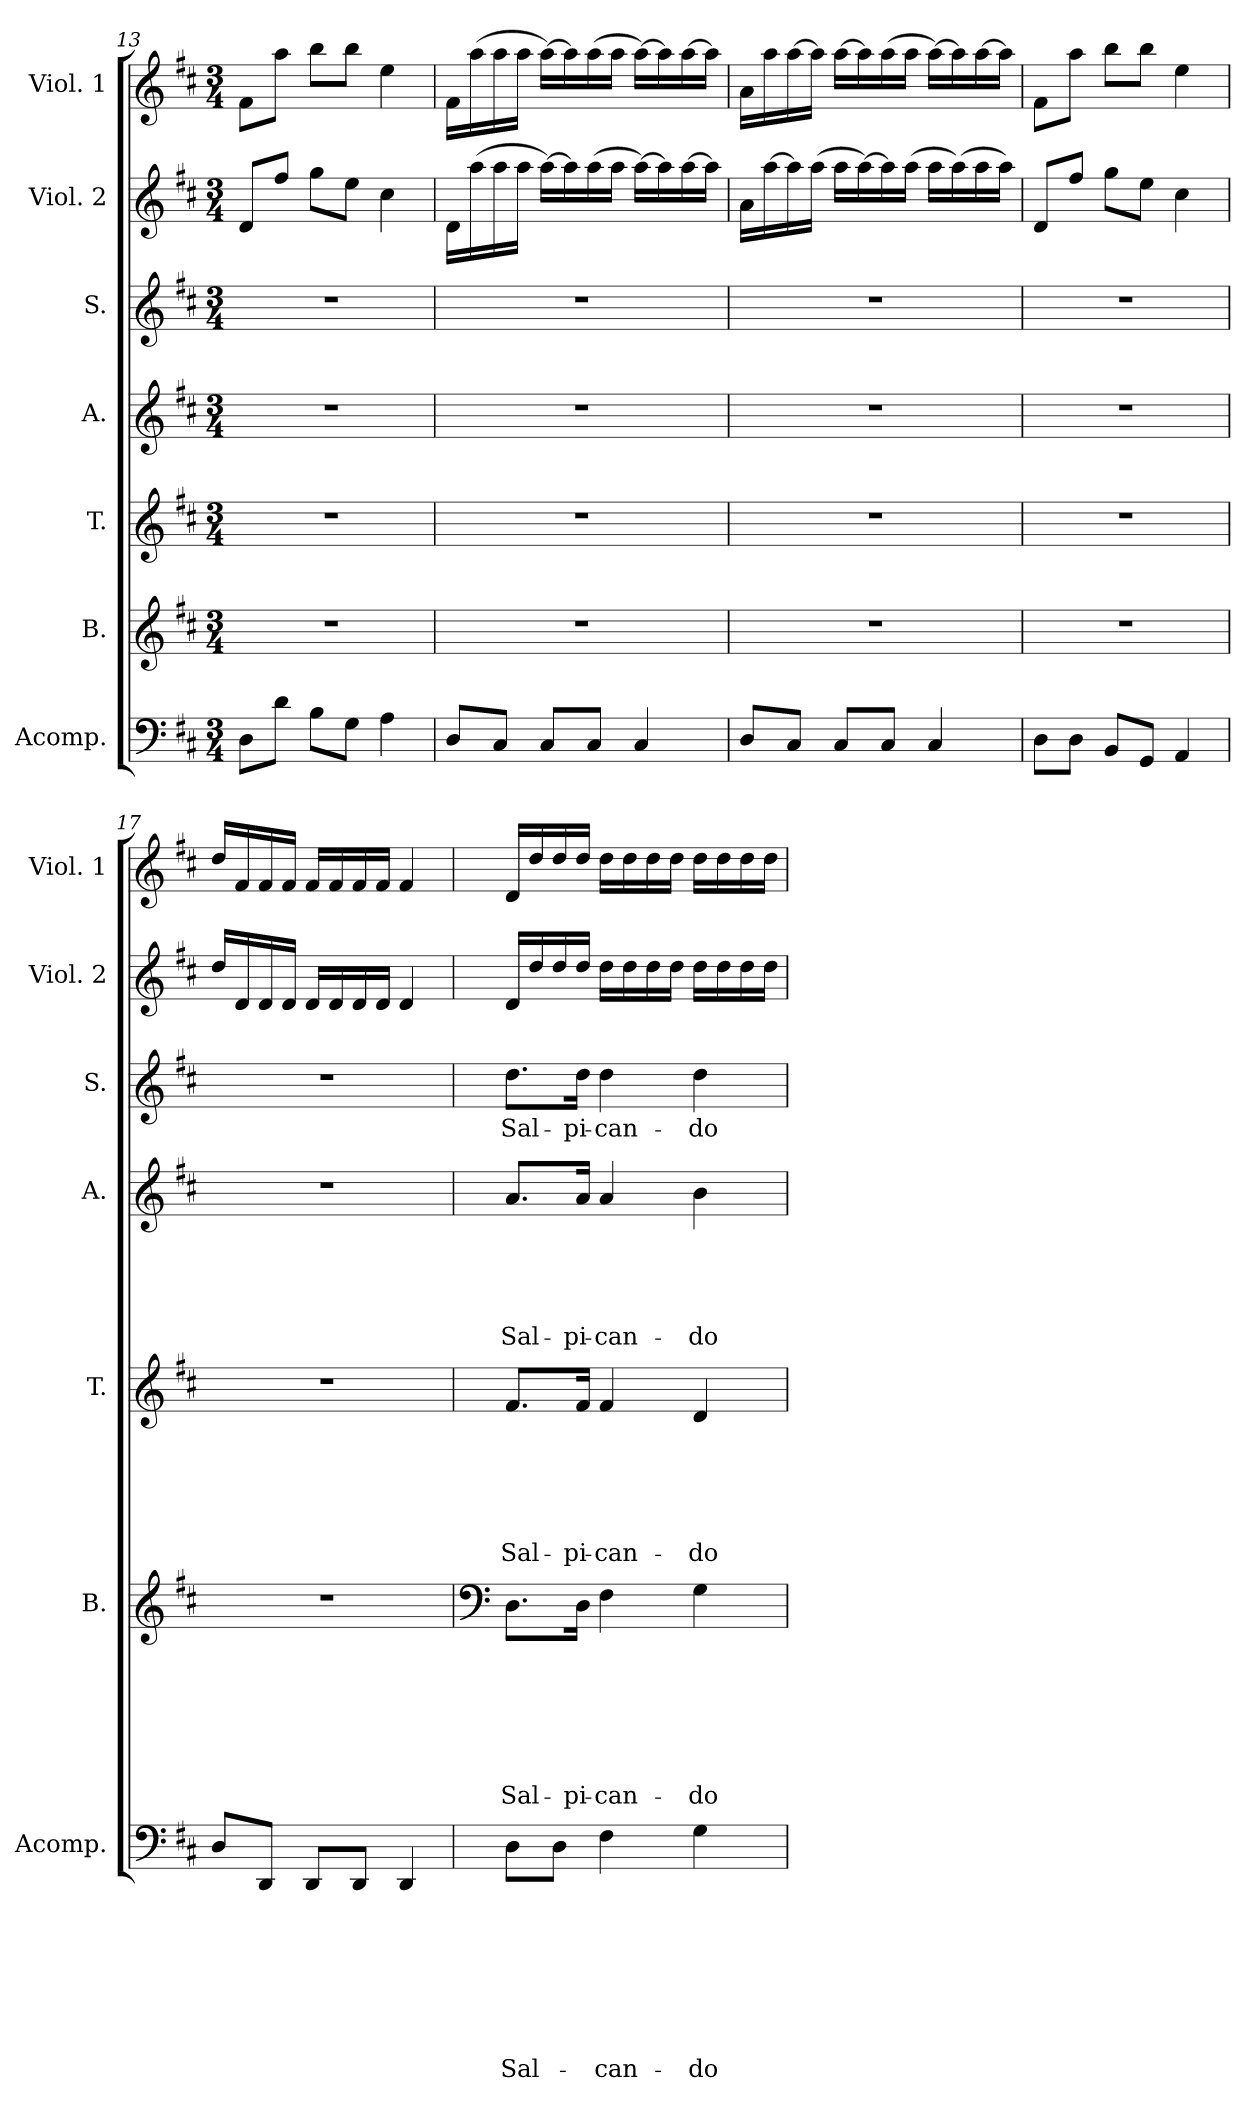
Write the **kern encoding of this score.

**kern	**text	**text	**text	**text	**text	**text	**text	**text	**kern	**text	**text	**text	**text	**text	**text	**text	**kern	**text	**text	**text	**text	**text	**text	**kern	**text	**text	**text	**text	**text	**kern	**text	**kern	**kern
*part7	*part7	*part7	*part7	*part7	*part7	*part7	*part7	*part7	*part6	*part6	*part6	*part6	*part6	*part6	*part6	*part6	*part5	*part5	*part5	*part5	*part5	*part5	*part5	*part4	*part4	*part4	*part4	*part4	*part4	*part3	*part3	*part2	*part1
*staff7	*staff7	*staff7	*staff7	*staff7	*staff7	*staff7	*staff7	*staff7	*staff6	*staff6	*staff6	*staff6	*staff6	*staff6	*staff6	*staff6	*staff5	*staff5	*staff5	*staff5	*staff5	*staff5	*staff5	*staff4	*staff4	*staff4	*staff4	*staff4	*staff4	*staff3	*staff3	*staff2	*staff1
*I"Acomp.	*	*	*	*	*	*	*	*	*I"B.	*	*	*	*	*	*	*	*I"T.	*	*	*	*	*	*	*I"A.	*	*	*	*	*	*I"S.	*	*I"Viol. 2	*I"Viol. 1
*I'Acomp.	*	*	*	*	*	*	*	*	*I'B.	*	*	*	*	*	*	*	*I'T.	*	*	*	*	*	*	*I'A.	*	*	*	*	*	*I'S.	*	*I'Viol. 2	*I'Viol. 1
*clefF4	*	*	*	*	*	*	*	*	*clefG2	*	*	*	*	*	*	*	*clefG2	*	*	*	*	*	*	*clefG2	*	*	*	*	*	*clefG2	*	*clefG2	*clefG2
*k[f#c#]	*	*	*	*	*	*	*	*	*k[f#c#]	*	*	*	*	*	*	*	*k[f#c#]	*	*	*	*	*	*	*k[f#c#]	*	*	*	*	*	*k[f#c#]	*	*k[f#c#]	*k[f#c#]
*D:	*	*	*	*	*	*	*	*	*D:	*	*	*	*	*	*	*	*D:	*	*	*	*	*	*	*D:	*	*	*	*	*	*D:	*	*D:	*D:
*M3/4	*	*	*	*	*	*	*	*	*M3/4	*	*	*	*	*	*	*	*M3/4	*	*	*	*	*	*	*M3/4	*	*	*	*	*	*M3/4	*	*M3/4	*M3/4
=13	=13	=13	=13	=13	=13	=13	=13	=13	=13	=13	=13	=13	=13	=13	=13	=13	=13	=13	=13	=13	=13	=13	=13	=13	=13	=13	=13	=13	=13	=13	=13	=13	=13
8D\L	.	.	.	.	.	.	.	.	2.r	.	.	.	.	.	.	.	2.r	.	.	.	.	.	.	2.r	.	.	.	.	.	2.r	.	8d/L	8f#\L
8d\J	.	.	.	.	.	.	.	.	.	.	.	.	.	.	.	.	.	.	.	.	.	.	.	.	.	.	.	.	.	.	.	8ff#/J	8aa\J
8B\L	.	.	.	.	.	.	.	.	.	.	.	.	.	.	.	.	.	.	.	.	.	.	.	.	.	.	.	.	.	.	.	8gg\L	8bb\L
8G\J	.	.	.	.	.	.	.	.	.	.	.	.	.	.	.	.	.	.	.	.	.	.	.	.	.	.	.	.	.	.	.	8ee\J	8bb\J
4A\	.	.	.	.	.	.	.	.	.	.	.	.	.	.	.	.	.	.	.	.	.	.	.	.	.	.	.	.	.	.	.	4cc#\	4ee\
!!LO:LB:g=z
=14	=14	=14	=14	=14	=14	=14	=14	=14	=14	=14	=14	=14	=14	=14	=14	=14	=14	=14	=14	=14	=14	=14	=14	=14	=14	=14	=14	=14	=14	=14	=14	=14	=14
8D/L	.	.	.	.	.	.	.	.	2.r	.	.	.	.	.	.	.	2.r	.	.	.	.	.	.	2.r	.	.	.	.	.	2.r	.	16d\LL	16f#\LL
.	.	.	.	.	.	.	.	.	.	.	.	.	.	.	.	.	.	.	.	.	.	.	.	.	.	.	.	.	.	.	.	(>16aa\	(>16aa\
8C#/J	.	.	.	.	.	.	.	.	.	.	.	.	.	.	.	.	.	.	.	.	.	.	.	.	.	.	.	.	.	.	.	16aa\	16aa\
.	.	.	.	.	.	.	.	.	.	.	.	.	.	.	.	.	.	.	.	.	.	.	.	.	.	.	.	.	.	.	.	16aa\JJ	16aa\JJ
8C#/L	.	.	.	.	.	.	.	.	.	.	.	.	.	.	.	.	.	.	.	.	.	.	.	.	.	.	.	.	.	.	.	[>16aa\LL)	[>16aa\LL)
.	.	.	.	.	.	.	.	.	.	.	.	.	.	.	.	.	.	.	.	.	.	.	.	.	.	.	.	.	.	.	.	16aa\]	16aa\]
8C#/J	.	.	.	.	.	.	.	.	.	.	.	.	.	.	.	.	.	.	.	.	.	.	.	.	.	.	.	.	.	.	.	(>16aa\	(>16aa\
.	.	.	.	.	.	.	.	.	.	.	.	.	.	.	.	.	.	.	.	.	.	.	.	.	.	.	.	.	.	.	.	16aa\JJ	16aa\JJ
4C#/	.	.	.	.	.	.	.	.	.	.	.	.	.	.	.	.	.	.	.	.	.	.	.	.	.	.	.	.	.	.	.	[>16aa\LL)	[>16aa\LL)
.	.	.	.	.	.	.	.	.	.	.	.	.	.	.	.	.	.	.	.	.	.	.	.	.	.	.	.	.	.	.	.	16aa\]	16aa\]
.	.	.	.	.	.	.	.	.	.	.	.	.	.	.	.	.	.	.	.	.	.	.	.	.	.	.	.	.	.	.	.	[>16aa\	[>16aa\
.	.	.	.	.	.	.	.	.	.	.	.	.	.	.	.	.	.	.	.	.	.	.	.	.	.	.	.	.	.	.	.	16aa\JJ]	16aa\JJ]
=15	=15	=15	=15	=15	=15	=15	=15	=15	=15	=15	=15	=15	=15	=15	=15	=15	=15	=15	=15	=15	=15	=15	=15	=15	=15	=15	=15	=15	=15	=15	=15	=15	=15
8D/L	.	.	.	.	.	.	.	.	2.r	.	.	.	.	.	.	.	2.r	.	.	.	.	.	.	2.r	.	.	.	.	.	2.r	.	16a\LL	16a\LL
.	.	.	.	.	.	.	.	.	.	.	.	.	.	.	.	.	.	.	.	.	.	.	.	.	.	.	.	.	.	.	.	[>16aa\	16aa\
8C#/J	.	.	.	.	.	.	.	.	.	.	.	.	.	.	.	.	.	.	.	.	.	.	.	.	.	.	.	.	.	.	.	16aa\]	[>16aa\
.	.	.	.	.	.	.	.	.	.	.	.	.	.	.	.	.	.	.	.	.	.	.	.	.	.	.	.	.	.	.	.	(>16aa\JJ	16aa\JJ]
8C#/L	.	.	.	.	.	.	.	.	.	.	.	.	.	.	.	.	.	.	.	.	.	.	.	.	.	.	.	.	.	.	.	16aa\LL	[>16aa\LL
.	.	.	.	.	.	.	.	.	.	.	.	.	.	.	.	.	.	.	.	.	.	.	.	.	.	.	.	.	.	.	.	[>16aa\)	16aa\]
8C#/J	.	.	.	.	.	.	.	.	.	.	.	.	.	.	.	.	.	.	.	.	.	.	.	.	.	.	.	.	.	.	.	16aa\]	(>16aa\
.	.	.	.	.	.	.	.	.	.	.	.	.	.	.	.	.	.	.	.	.	.	.	.	.	.	.	.	.	.	.	.	(>16aa\JJ	16aa\JJ
4C#/	.	.	.	.	.	.	.	.	.	.	.	.	.	.	.	.	.	.	.	.	.	.	.	.	.	.	.	.	.	.	.	16aa\LL	[>16aa\LL)
.	.	.	.	.	.	.	.	.	.	.	.	.	.	.	.	.	.	.	.	.	.	.	.	.	.	.	.	.	.	.	.	(>16aa\)	16aa\]
.	.	.	.	.	.	.	.	.	.	.	.	.	.	.	.	.	.	.	.	.	.	.	.	.	.	.	.	.	.	.	.	16aa\	[>16aa\
.	.	.	.	.	.	.	.	.	.	.	.	.	.	.	.	.	.	.	.	.	.	.	.	.	.	.	.	.	.	.	.	16aa\JJ)	16aa\JJ]
=16	=16	=16	=16	=16	=16	=16	=16	=16	=16	=16	=16	=16	=16	=16	=16	=16	=16	=16	=16	=16	=16	=16	=16	=16	=16	=16	=16	=16	=16	=16	=16	=16	=16
8D\L	.	.	.	.	.	.	.	.	2.r	.	.	.	.	.	.	.	2.r	.	.	.	.	.	.	2.r	.	.	.	.	.	2.r	.	8d/L	8f#\L
8D\J	.	.	.	.	.	.	.	.	.	.	.	.	.	.	.	.	.	.	.	.	.	.	.	.	.	.	.	.	.	.	.	8ff#/J	8aa\J
8BB/L	.	.	.	.	.	.	.	.	.	.	.	.	.	.	.	.	.	.	.	.	.	.	.	.	.	.	.	.	.	.	.	8gg\L	8bb\L
8GG/J	.	.	.	.	.	.	.	.	.	.	.	.	.	.	.	.	.	.	.	.	.	.	.	.	.	.	.	.	.	.	.	8ee\J	8bb\J
4AA/	.	.	.	.	.	.	.	.	.	.	.	.	.	.	.	.	.	.	.	.	.	.	.	.	.	.	.	.	.	.	.	4cc#\	4ee\
=17	=17	=17	=17	=17	=17	=17	=17	=17	=17	=17	=17	=17	=17	=17	=17	=17	=17	=17	=17	=17	=17	=17	=17	=17	=17	=17	=17	=17	=17	=17	=17	=17	=17
8D/L	.	.	.	.	.	.	.	.	2.r	.	.	.	.	.	.	.	2.r	.	.	.	.	.	.	2.r	.	.	.	.	.	2.r	.	16dd/LL	16dd/LL
.	.	.	.	.	.	.	.	.	.	.	.	.	.	.	.	.	.	.	.	.	.	.	.	.	.	.	.	.	.	.	.	16d/	16f#/
8DD/J	.	.	.	.	.	.	.	.	.	.	.	.	.	.	.	.	.	.	.	.	.	.	.	.	.	.	.	.	.	.	.	16d/	16f#/
.	.	.	.	.	.	.	.	.	.	.	.	.	.	.	.	.	.	.	.	.	.	.	.	.	.	.	.	.	.	.	.	16d/JJ	16f#/JJ
8DD/L	.	.	.	.	.	.	.	.	.	.	.	.	.	.	.	.	.	.	.	.	.	.	.	.	.	.	.	.	.	.	.	16d/LL	16f#/LL
.	.	.	.	.	.	.	.	.	.	.	.	.	.	.	.	.	.	.	.	.	.	.	.	.	.	.	.	.	.	.	.	16d/	16f#/
8DD/J	.	.	.	.	.	.	.	.	.	.	.	.	.	.	.	.	.	.	.	.	.	.	.	.	.	.	.	.	.	.	.	16d/	16f#/
.	.	.	.	.	.	.	.	.	.	.	.	.	.	.	.	.	.	.	.	.	.	.	.	.	.	.	.	.	.	.	.	16d/JJ	16f#/JJ
4DD/	.	.	.	.	.	.	.	.	.	.	.	.	.	.	.	.	.	.	.	.	.	.	.	.	.	.	.	.	.	.	.	4d/	4f#/
!!LO:PB:g=z
=18	=18	=18	=18	=18	=18	=18	=18	=18	=18	=18	=18	=18	=18	=18	=18	=18	=18	=18	=18	=18	=18	=18	=18	=18	=18	=18	=18	=18	=18	=18	=18	=18	=18
*	*	*	*	*	*	*	*	*	*clefF4	*	*	*	*	*	*	*	*	*	*	*	*	*	*	*	*	*	*	*	*	*	*	*	*
!	!	!	!	!	!	!	!	!LO:LY:a	!	!	!	!	!	!	!	!LO:LY:b	!	!	!	!	!	!	!LO:LY:b	!	!	!	!	!	!LO:LY:b	!	!LO:LY:b	!	!
8D\L	.	.	.	.	.	.	.	Sal-	8.D\L	.	.	.	.	.	.	Sal-	8.f#/L	.	.	.	.	.	Sal-	8.a/L	.	.	.	.	Sal-	8.dd\L	Sal-	16d/LL	16d/LL
.	.	.	.	.	.	.	.	.	.	.	.	.	.	.	.	.	.	.	.	.	.	.	.	.	.	.	.	.	.	.	.	16dd/	16dd/
8D\J	.	.	.	.	.	.	.	.	.	.	.	.	.	.	.	.	.	.	.	.	.	.	.	.	.	.	.	.	.	.	.	16dd/	16dd/
!	!	!	!	!	!	!	!	!	!	!	!	!	!	!	!	!LO:LY:b	!	!	!	!	!	!	!LO:LY:b	!	!	!	!	!	!LO:LY:b	!	!LO:LY:b	!	!
.	.	.	.	.	.	.	.	.	16D\Jk	.	.	.	.	.	.	-pi-	16f#/Jk	.	.	.	.	.	-pi-	16a/Jk	.	.	.	.	-pi-	16dd\Jk	-pi-	16dd/JJ	16dd/JJ
!	!	!	!	!	!	!	!	!LO:LY:a	!	!	!	!	!	!	!	!LO:LY:b	!	!	!	!	!	!	!LO:LY:b	!	!	!	!	!	!LO:LY:b	!	!LO:LY:b	!	!
4F#\	.	.	.	.	.	.	.	-can-	4F#\	.	.	.	.	.	.	-can-	4f#/	.	.	.	.	.	-can-	4a/	.	.	.	.	-can-	4dd\	-can-	16dd\LL	16dd\LL
.	.	.	.	.	.	.	.	.	.	.	.	.	.	.	.	.	.	.	.	.	.	.	.	.	.	.	.	.	.	.	.	16dd\	16dd\
.	.	.	.	.	.	.	.	.	.	.	.	.	.	.	.	.	.	.	.	.	.	.	.	.	.	.	.	.	.	.	.	16dd\	16dd\
.	.	.	.	.	.	.	.	.	.	.	.	.	.	.	.	.	.	.	.	.	.	.	.	.	.	.	.	.	.	.	.	16dd\JJ	16dd\JJ
!	!	!	!	!	!	!	!	!LO:LY:a	!	!	!	!	!	!	!	!LO:LY:b	!	!	!	!	!	!	!LO:LY:b	!	!	!	!	!	!LO:LY:b	!	!LO:LY:b	!	!
4G\	.	.	.	.	.	.	.	-do	4G\	.	.	.	.	.	.	-do	4d/	.	.	.	.	.	-do	4b\	.	.	.	.	-do	4dd\	-do	16dd\LL	16dd\LL
.	.	.	.	.	.	.	.	.	.	.	.	.	.	.	.	.	.	.	.	.	.	.	.	.	.	.	.	.	.	.	.	16dd\	16dd\
.	.	.	.	.	.	.	.	.	.	.	.	.	.	.	.	.	.	.	.	.	.	.	.	.	.	.	.	.	.	.	.	16dd\	16dd\
.	.	.	.	.	.	.	.	.	.	.	.	.	.	.	.	.	.	.	.	.	.	.	.	.	.	.	.	.	.	.	.	16dd\JJ	16dd\JJ
=	=	=	=	=	=	=	=	=	=	=	=	=	=	=	=	=	=	=	=	=	=	=	=	=	=	=	=	=	=	=	=	=	=
*-	*-	*-	*-	*-	*-	*-	*-	*-	*-	*-	*-	*-	*-	*-	*-	*-	*-	*-	*-	*-	*-	*-	*-	*-	*-	*-	*-	*-	*-	*-	*-	*-	*-
